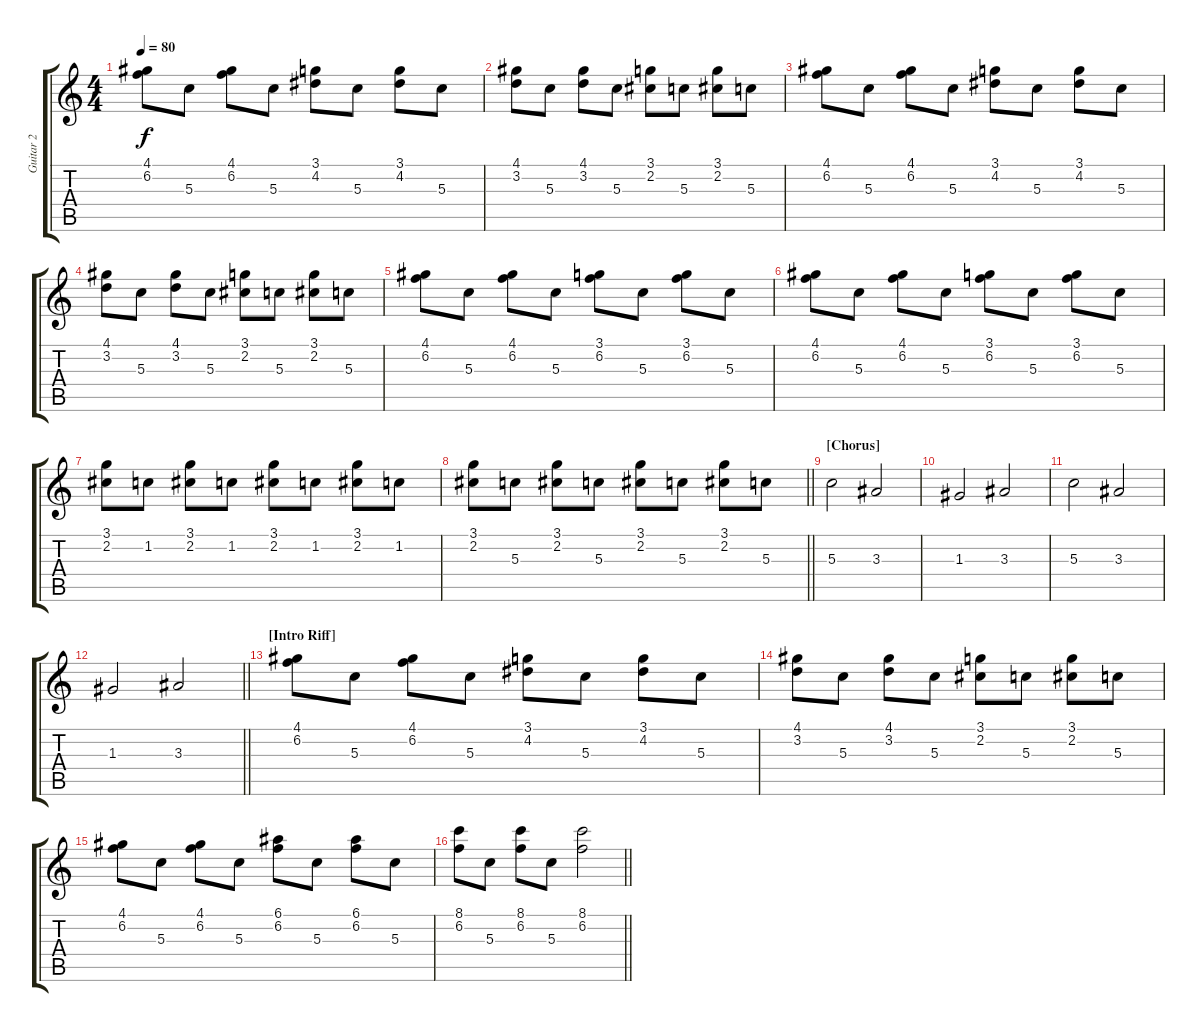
\track ("Guitar 2" "Guitar 2") {instrument acousticguitarsteel}
\staff {score tabs}
\tuning (E4 B3 G3 D3 A2 E2) {hide}
\ts (4 4)
\tempo 80
\clef g2
\ks c
(4.1 6.2).8{dy f} 5.3.8 (4.1 6.2).8 5.3.8 (3.1 4.2).8 5.3.8 (3.1 4.2).8 5.3.8 |
(4.1 3.2).8 5.3.8 (4.1 3.2).8 5.3.8 (3.1 2.2).8 5.3.8 (3.1 2.2).8 5.3.8 |
(4.1 6.2).8 5.3.8 (4.1 6.2).8 5.3.8 (3.1 4.2).8 5.3.8 (3.1 4.2).8 5.3.8 |
(4.1 3.2).8 5.3.8 (4.1 3.2).8 5.3.8 (3.1 2.2).8 5.3.8 (3.1 2.2).8 5.3.8 |
(4.1 6.2).8 5.3.8 (4.1 6.2).8 5.3.8 (3.1 6.2).8 5.3.8 (3.1 6.2).8 5.3.8 |
(4.1 6.2).8 5.3.8 (4.1 6.2).8 5.3.8 (3.1 6.2).8 5.3.8 (3.1 6.2).8 5.3.8 |
(3.1 2.2).8 1.2.8 (3.1 2.2).8 1.2.8 (3.1 2.2).8 1.2.8 (3.1 2.2).8 1.2.8 |
\barLineRight lightlight
(3.1 2.2).8 5.3.8 (3.1 2.2).8 5.3.8 (3.1 2.2).8 5.3.8 (3.1 2.2).8 5.3.8 |
\section ("" "[Chorus]")
5.3.2 3.3.2 |
1.3.2 3.3.2 |
5.3.2 3.3.2 |
\barLineRight lightlight
1.3.2 3.3.2 |
\section ("" "[Intro Riff]")
(4.1 6.2).8 5.3.8 (4.1 6.2).8 5.3.8 (3.1 4.2).8 5.3.8 (3.1 4.2).8 5.3.8 |
(4.1 3.2).8 5.3.8 (4.1 3.2).8 5.3.8 (3.1 2.2).8 5.3.8 (3.1 2.2).8 5.3.8 |
(4.1 6.2).8 5.3.8 (4.1 6.2).8 5.3.8 (6.1 6.2).8 5.3.8 (6.1 6.2).8 5.3.8 |
\barLineRight lightlight
(8.1 6.2).8 5.3.8 (8.1 6.2).8 5.3.8 (8.1 6.2).2
